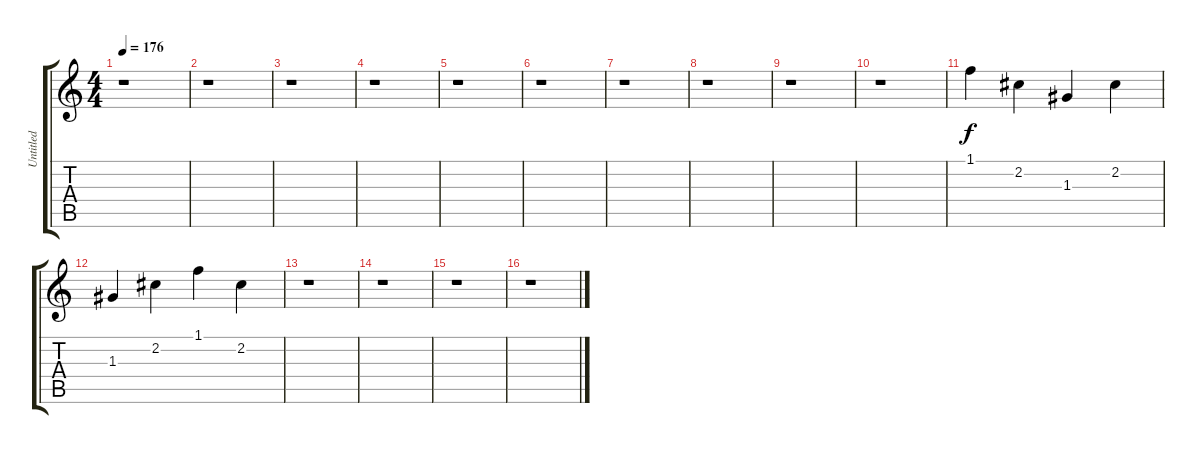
\track ("Untitled" "Untitled") {instrument distortionguitar}
\staff {score tabs}
\tuning (E4 B3 G3 D3 A2 E2) {hide}
\ts (4 4)
\tempo 176
\clef g2
\ks c
r.1{dy f} |
r.1 |
r.1 |
r.1 |
r.1 |
r.1 |
r.1 |
r.1 |
r.1 |
r.1 |
1.1.4 2.2.4 1.3.4 2.2.4 |
1.3.4 2.2.4 1.1.4 2.2.4 |
r.1 |
r.1 |
r.1 |
r.1
